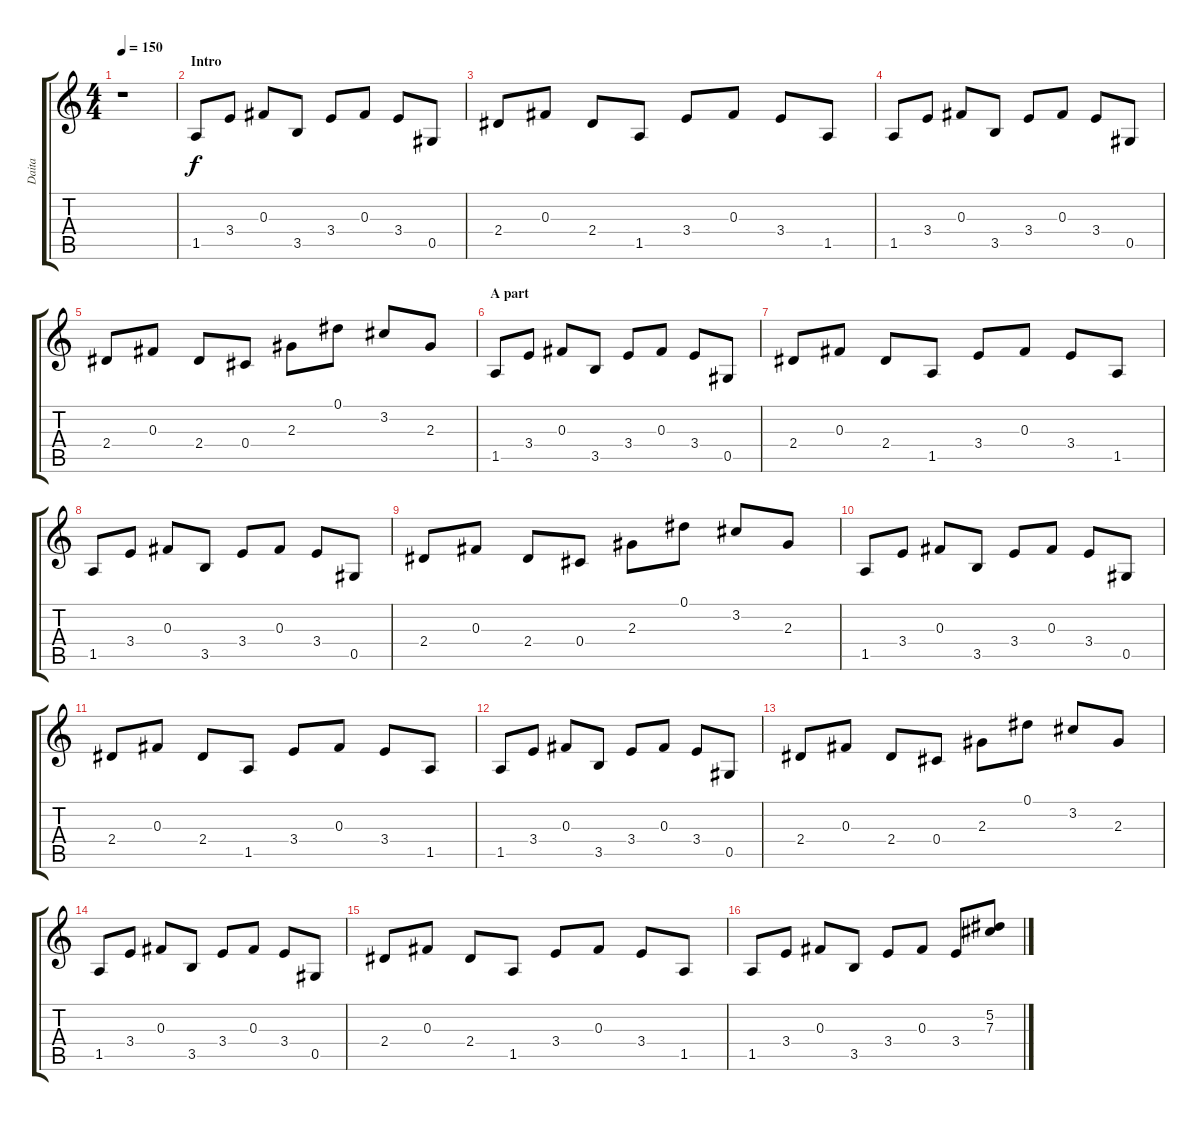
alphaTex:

\track ("Daita" "Daita") {instrument distortionguitar}
\staff {score tabs}
\tuning (Eb4 Bb3 Gb3 Db3 Ab2 Eb2) {hide}
\ts (4 4)
\tempo 150
\clef g2
\ks c
r.1{dy f instrument distortionguitar} |
\section ("" "Intro")
1.5.8{instrument electricguitarclean} 3.4.8 0.3.8 3.5.8 3.4.8 0.3.8 3.4.8 0.5.8 |
2.4.8 0.3.8 2.4.8 1.5.8 3.4.8 0.3.8 3.4.8 1.5.8 |
1.5.8 3.4.8 0.3.8 3.5.8 3.4.8 0.3.8 3.4.8 0.5.8 |
2.4.8 0.3.8 2.4.8 0.4.8 2.3.8 0.1.8 3.2.8 2.3.8 |
\section ("" "A part")
1.5.8 3.4.8 0.3.8 3.5.8 3.4.8 0.3.8 3.4.8 0.5.8 |
2.4.8 0.3.8 2.4.8 1.5.8 3.4.8 0.3.8 3.4.8 1.5.8 |
1.5.8 3.4.8 0.3.8 3.5.8 3.4.8 0.3.8 3.4.8 0.5.8 |
2.4.8 0.3.8 2.4.8 0.4.8 2.3.8 0.1.8 3.2.8 2.3.8 |
1.5.8 3.4.8 0.3.8 3.5.8 3.4.8 0.3.8 3.4.8 0.5.8 |
2.4.8 0.3.8 2.4.8 1.5.8 3.4.8 0.3.8 3.4.8 1.5.8 |
1.5.8 3.4.8 0.3.8 3.5.8 3.4.8 0.3.8 3.4.8 0.5.8 |
2.4.8 0.3.8 2.4.8 0.4.8 2.3.8 0.1.8 3.2.8 2.3.8 |
1.5.8 3.4.8 0.3.8 3.5.8 3.4.8 0.3.8 3.4.8 0.5.8 |
2.4.8 0.3.8 2.4.8 1.5.8 3.4.8 0.3.8 3.4.8 1.5.8 |
1.5.8 3.4.8 0.3.8 3.5.8 3.4.8 0.3.8 3.4.8 (5.2 7.3).8{instrument distortionguitar}
